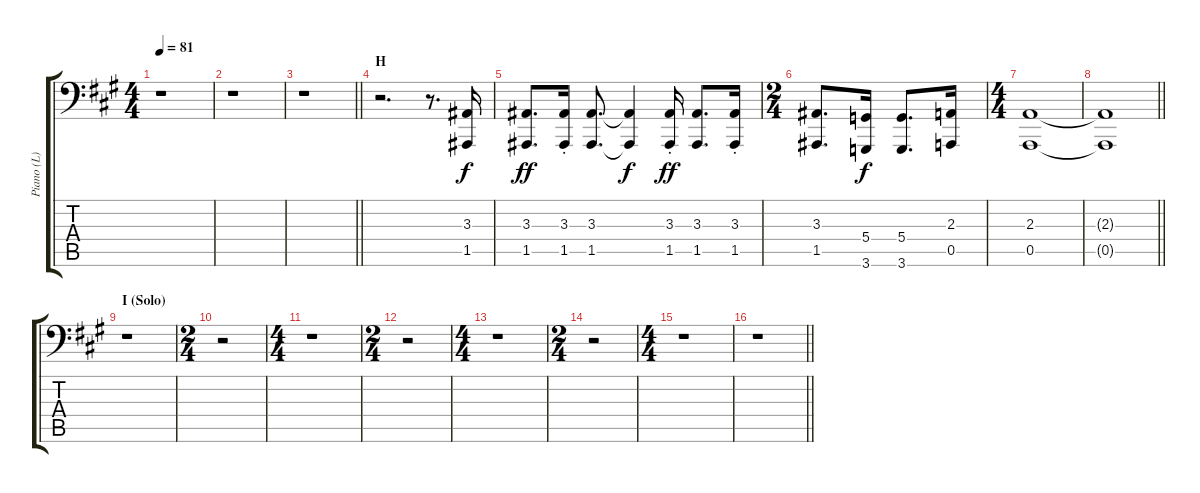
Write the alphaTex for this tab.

\track ("Piano (L)" "Piano (L)") {instrument electricgrandpiano}
\staff {score tabs}
\tuning (E3 B2 G2 D2 A1 E1) {hide}
\ts (4 4)
\tempo 81
\clef f4
\ks f#minor
r.1{dy f} |
r.1 |
\barLineRight lightlight
r.1 |
\section ("" "H")
r.2{d} r.8{d} (3.3 1.5).16 |
(3.3 1.5).8{d dy ff} (3.3{st} 1.5).16 (3.3 1.5).8{d} (3.3{t} 1.5{t}).4{dy f} (3.3{st} 1.5).16{dy ff} (3.3 1.5).8{d} (3.3{st} 1.5).16 |
\ts (2 4)
(3.3 1.5).8{d} (5.4 3.6).16{dy f} (5.4 3.6).8{d} (2.3 0.5).16 |
\ts (4 4)
(2.3 0.5).1 |
\barLineRight lightlight
(2.3{t} 0.5{t}).1 |
\section ("" "I (Solo)")
r.1 |
\ts (2 4)
r.2 |
\ts (4 4)
r.1 |
\ts (2 4)
r.2 |
\ts (4 4)
r.1 |
\ts (2 4)
r.2 |
\ts (4 4)
r.1 |
\barLineRight lightlight
r.1
